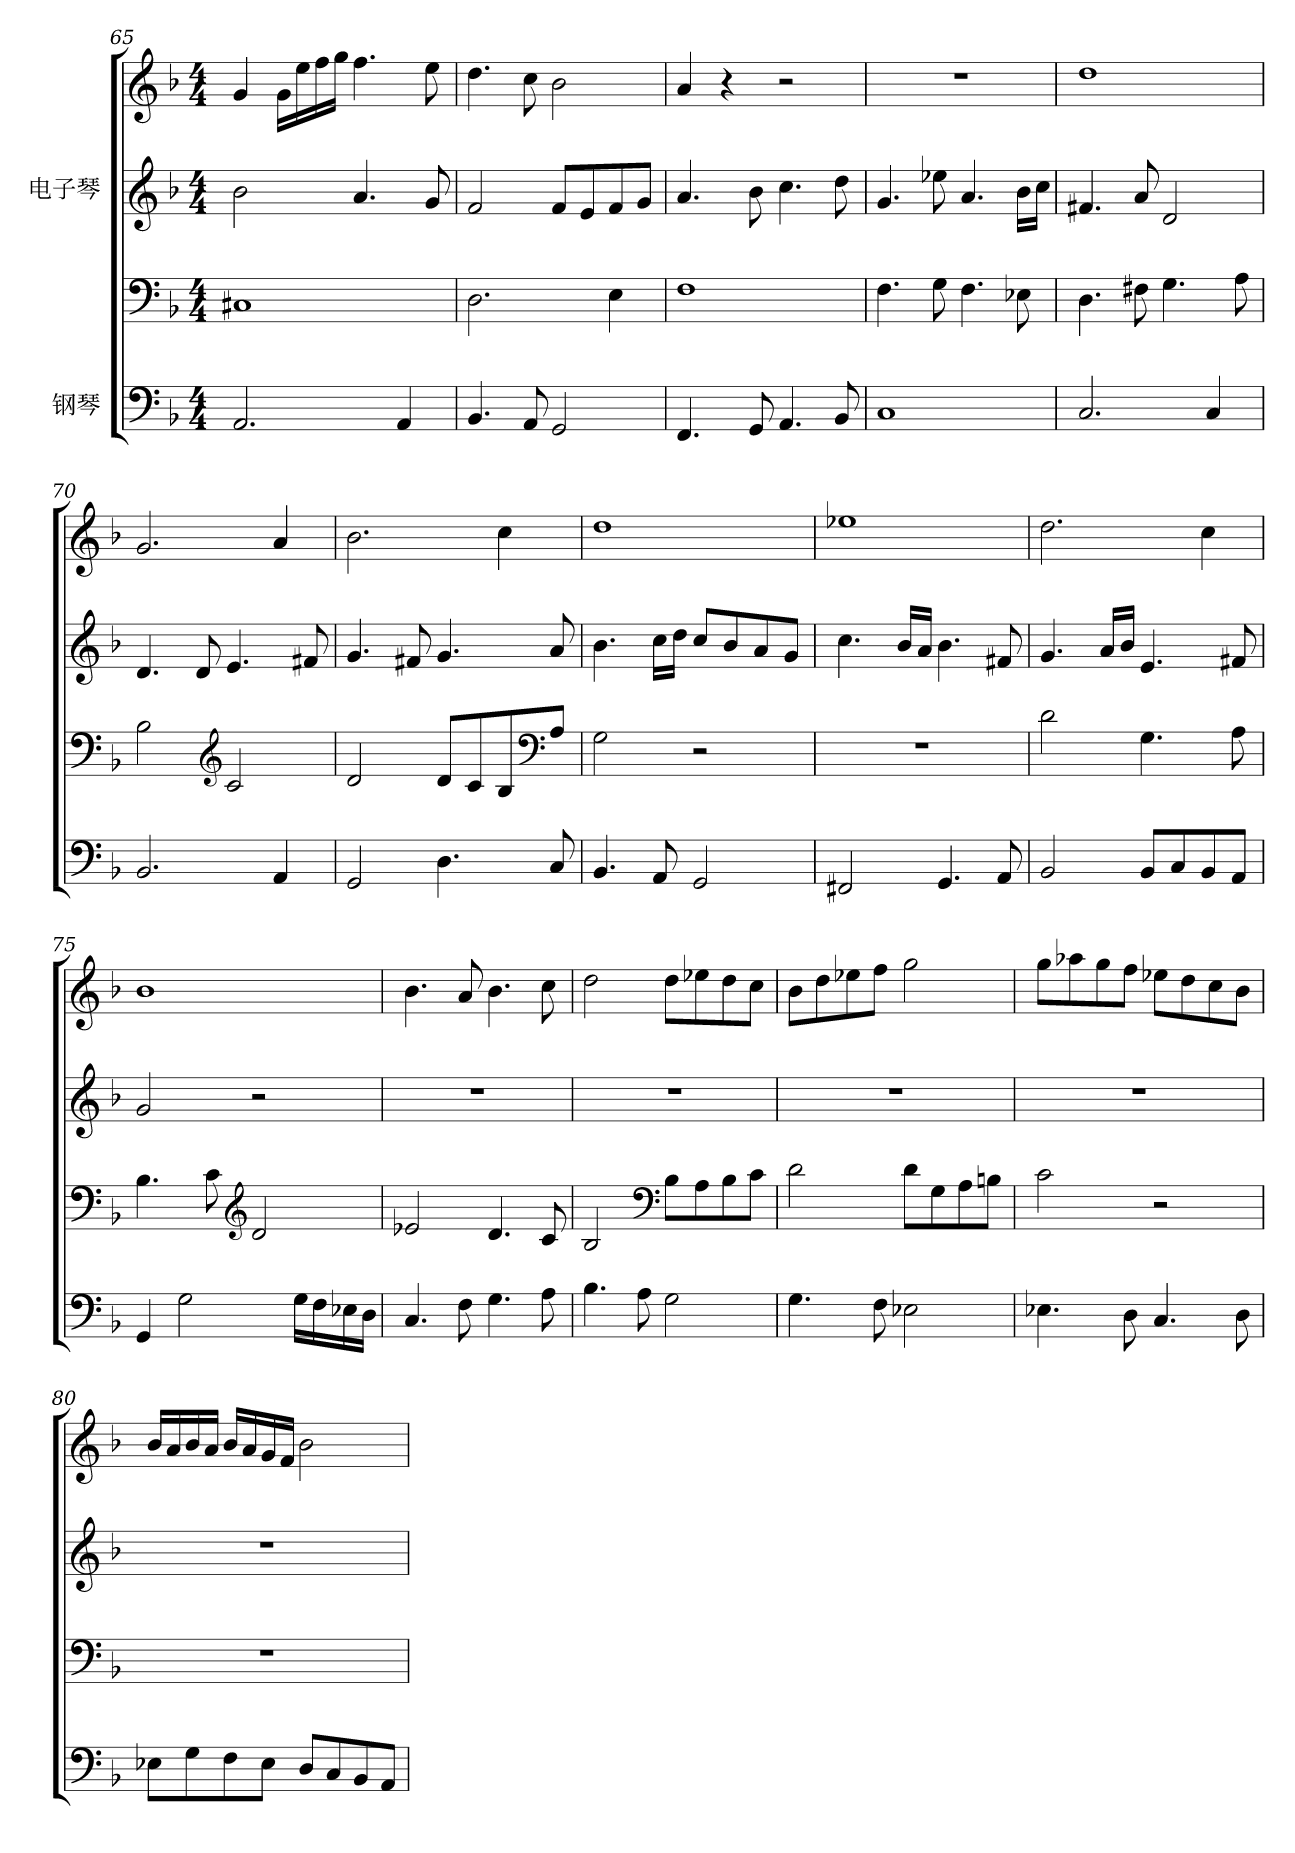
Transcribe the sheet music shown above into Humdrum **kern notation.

**kern	**kern	**kern	**kern
*part2	*part2	*part1	*part1
*staff4	*staff3	*staff2	*staff1
*I"钢琴	*	*I"电子琴	*
*clefF4	*clefF4	*clefG2	*clefG2
*k[b-]	*k[b-]	*k[b-]	*k[b-]
*M4/4	*M4/4	*M4/4	*M4/4
=65	=65	=65	=65
2.AA/	1C#X	2b-\	4g/
.	.	.	16g\LL
.	.	.	16ee\
.	.	.	16ff\
.	.	.	16gg\JJ
.	.	4.a/	4.ff\
4AA/	.	.	.
.	.	8g/	8ee\
=66	=66	=66	=66
4.BB-/	2.D\	2f/	4.dd\
8AA/	.	.	8cc\
2GG/	.	8f/L	2b-\
.	.	8e/	.
.	4E\	8f/	.
.	.	8g/J	.
=67	=67	=67	=67
4.FF/	1F	4.a/	4a/
.	.	.	4r
8GG/	.	8b-\	.
4.AA/	.	4.cc\	2r
8BB-/	.	8dd\	.
=68	=68	=68	=68
1C	4.F\	4.g/	1r
.	8G\	8ee-X\	.
.	4.F\	4.a/	.
.	8E-X\	16b-\LL	.
.	.	16cc\JJ	.
!!LO:PB:g=z
=69	=69	=69	=69
2.C/	4.D\	4.f#X/	1dd
.	8F#X\	8a/	.
.	4.G\	2d/	.
4C/	.	.	.
.	8A\	.	.
=70	=70	=70	=70
2.BB-/	2B-\	4.d/	2.g/
.	.	8d/	.
*	*clefG2	*	*
.	2c/	4.e/	.
4AA/	.	.	4a/
.	.	8f#X/	.
=71	=71	=71	=71
2GG/	2d/	4.g/	2.b-\
.	.	8f#X/	.
4.D\	8d/L	4.g/	.
.	8c/	.	.
.	8B-/	.	4cc\
*	*clefF4	*	*
8C/	8A/J	8a/	.
=72	=72	=72	=72
4.BB-/	2G\	4.b-\	1dd
8AA/	.	16cc\LL	.
.	.	16dd\JJ	.
2GG/	2r	8cc/L	.
.	.	8b-/	.
.	.	8a/	.
.	.	8g/J	.
!!LO:LB:g=z
=73	=73	=73	=73
2FF#X/	1r	4.cc\	1ee-X
.	.	16b-/LL	.
.	.	16a/JJ	.
4.GG/	.	4.b-\	.
8AA/	.	8f#X/	.
=74	=74	=74	=74
2BB-/	2d\	4.g/	2.dd\
.	.	16a/LL	.
.	.	16b-/JJ	.
8BB-/L	4.G\	4.e/	.
8C/	.	.	.
8BB-/	.	.	4cc\
8AA/J	8A\	8f#X/	.
=75	=75	=75	=75
4GG/	4.B-\	2g/	1b-
2G\	.	.	.
.	8c\	.	.
*	*clefG2	*	*
.	2d/	2r	.
16G\LL	.	.	.
16F\	.	.	.
16E-X\	.	.	.
16D\JJ	.	.	.
=76	=76	=76	=76
4.C/	2e-X/	1r	4.b-\
8F\	.	.	8a/
4.G\	4.d/	.	4.b-\
8A\	8c/	.	8cc\
!!LO:LB:g=z
=77	=77	=77	=77
4.B-\	2B-/	1r	2dd\
8A\	.	.	.
*	*clefF4	*	*
2G\	8B-\L	.	8dd\L
.	8A\	.	8ee-X\
.	8B-\	.	8dd\
.	8c\J	.	8cc\J
=78	=78	=78	=78
4.G\	2d\	1r	8b-\L
.	.	.	8dd\
.	.	.	8ee-X\
8F\	.	.	8ff\J
2E-X\	8d\L	.	2gg\
.	8G\	.	.
.	8A\	.	.
.	8Bn\J	.	.
=79	=79	=79	=79
4.E-X\	2c\	1r	8gg\L
.	.	.	8aa-X\
.	.	.	8gg\
8D\	.	.	8ff\J
4.C/	2r	.	8ee-X\L
.	.	.	8dd\
.	.	.	8cc\
8D\	.	.	8b-\J
=80	=80	=80	=80
8E-X\L	1r	1r	16b-/LL
.	.	.	16a/
8G\	.	.	16b-/
.	.	.	16a/JJ
8F\	.	.	16b-/LL
.	.	.	16a/
8E-\J	.	.	16g/
.	.	.	16f/JJ
8D/L	.	.	2b-\
8C/	.	.	.
8BB-/	.	.	.
8AA/J	.	.	.
=	=	=	=
*-	*-	*-	*-
